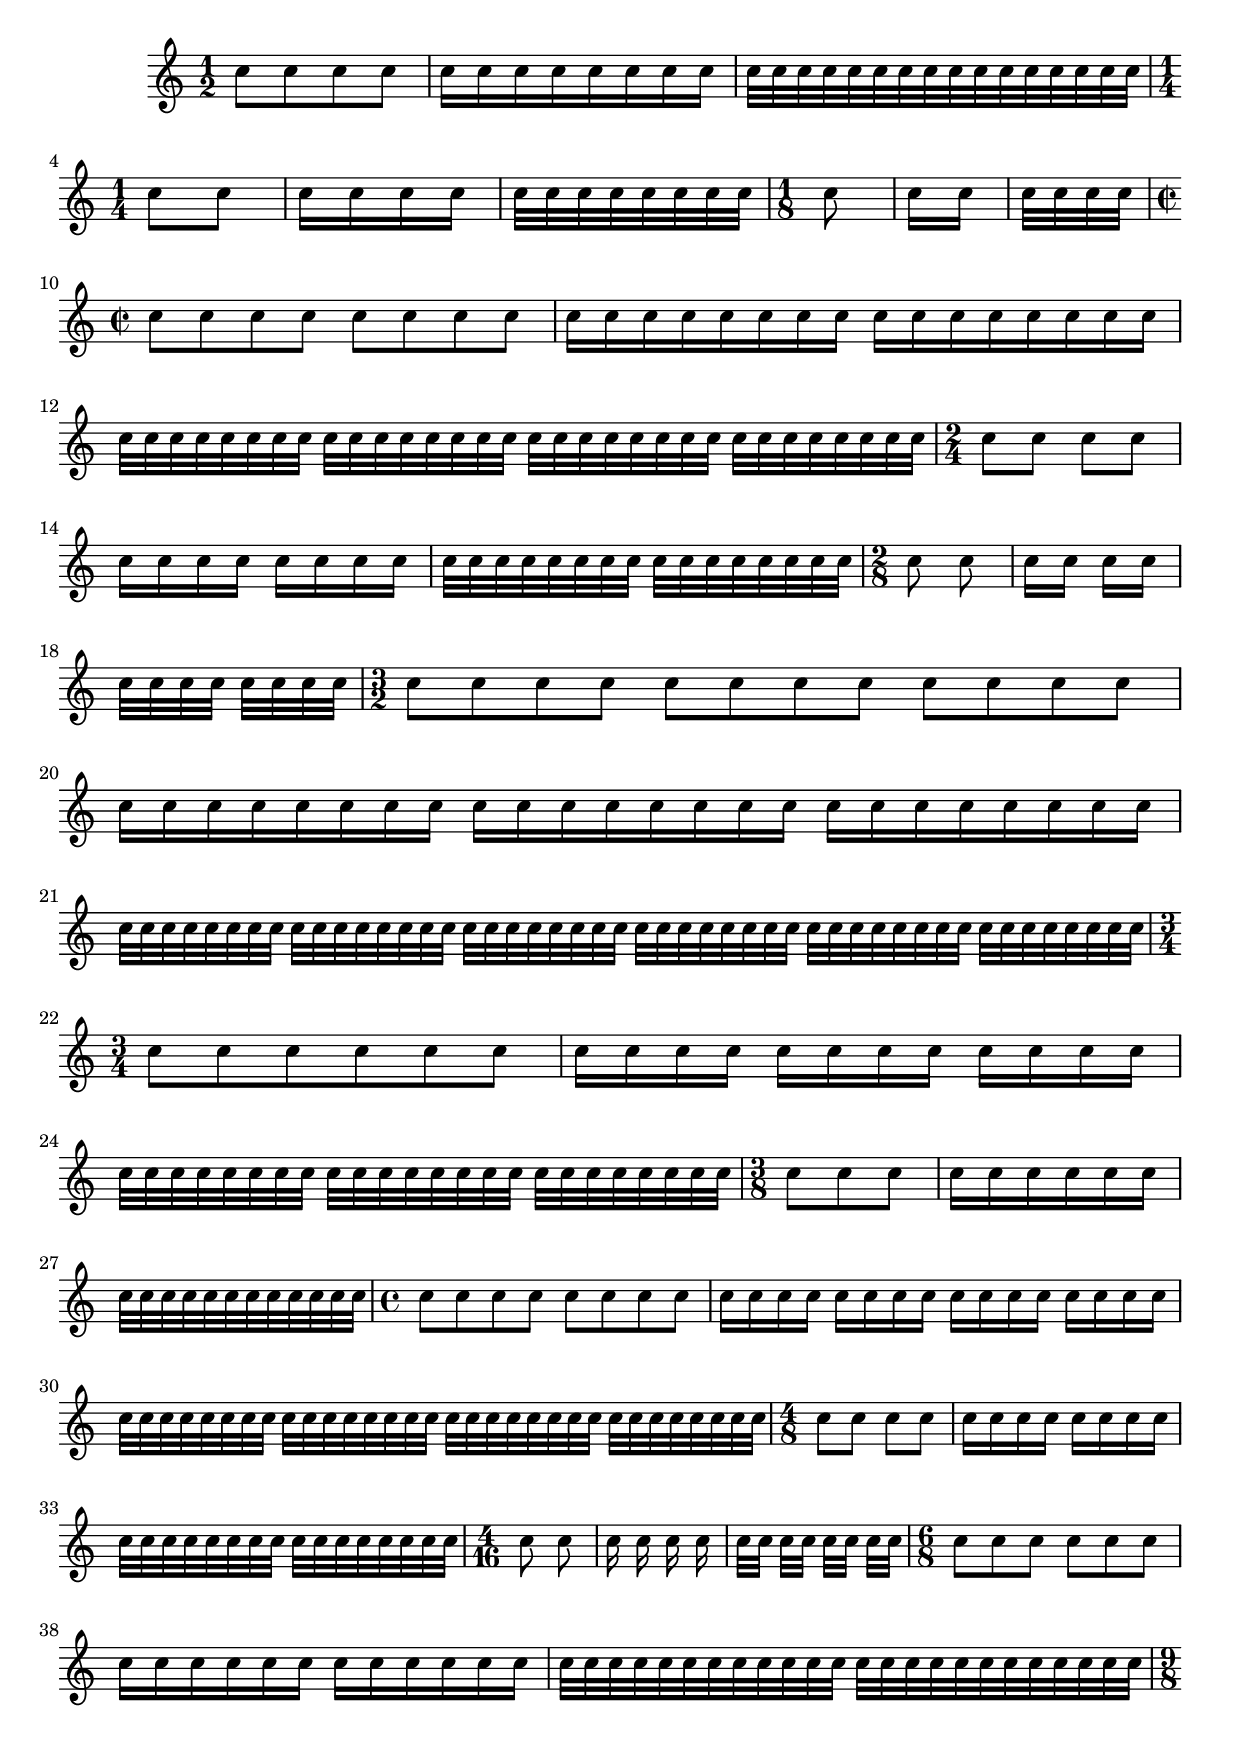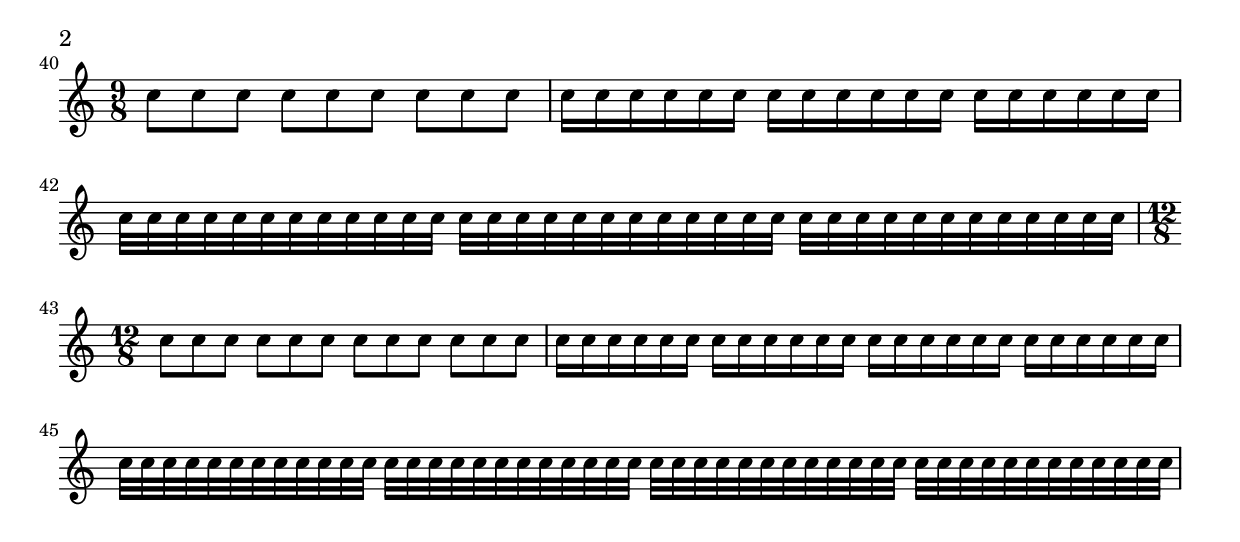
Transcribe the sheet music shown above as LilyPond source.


\version "2.12.0"
\header{
  texidoc = "@cindex Beaming Presets
There are presets for the @code{auto-beam} engraver in the case of common
time signatures. " }

\relative c''{

  \time 1/2

  c8 c c c
  c16 c c c c c c c
  c32 c c c c c c c c c c c c c c c
  \time 1/4
  c8 c
  c16 c c c
  c32 c c c c c c c
  \time 1/8
  c8
  c16 c
  c32 c c c

  \time 2/2
  c8 c c c c c c c
  c16 c c c c c c c c c c c c c c c
  c32 c c c c c c c c c c c c c c c c c c c c c c c c c c c c c c c
  \time 2/4
  c8 c c c
  c16 c c c c c c c
  c32 c c c c c c c c c c c c c c c
  \time 2/8
  c8 c
  c16 c c c
  c32 c c c c c c c
  \time 3/2
  c8 c c c c c c c c c c c
  c16 c c c c c c c c c c c c c c c c c c c c c c c
  c32 c c c c c c c c c c c c c c c c c c c c c c c c c c c c c c c c c c c c c c c c c c c c c c c
  \time 3/4
  c8 c c c c c
  c16 c c c c c c c c c c c
  c32 c c c c c c c c c c c c c c c c c c c c c c c
  \time 3/8
  c8 c c
  c16 c c c c c
  c32 c c c c c c c c c c c
  \time 4/4
  c8 c c c c c c c
  c16 c c c c c c c c c c c c c c c
  c32 c c c c c c c c c c c c c c c c c c c c c c c c c c c c c c c
  \time 4/8
  c8 c c c
  c16 c c c c c c c
  c32 c c c c c c c c c c c c c c c
  \time 4/16
  c8 c
  c16 c c c
  c32 c c c c c c c
  \time 6/8
  c8 c c c c c
  c16 c c c c c c c c c c c
  c32 c c c c c c c c c c c c c c c c c c c c c c c
  \time 9/8
  c8 c c c c c c c c
  c16 c c c c c c c c c c c c c c c c c
  c32 c c c c c c c c c c c c c c c c c c c c c c c c c c c c c c c c c c c
  \time 12/8
  c8 c c c c c c c c c c c
  c16 c c c c c c c c c c c c c c c c c c c c c c c
  c32 c c c c c c c c c c c c c c c c c c c c c c c c c c c c c c c c c c c c c c c c c c c c c c c
}

